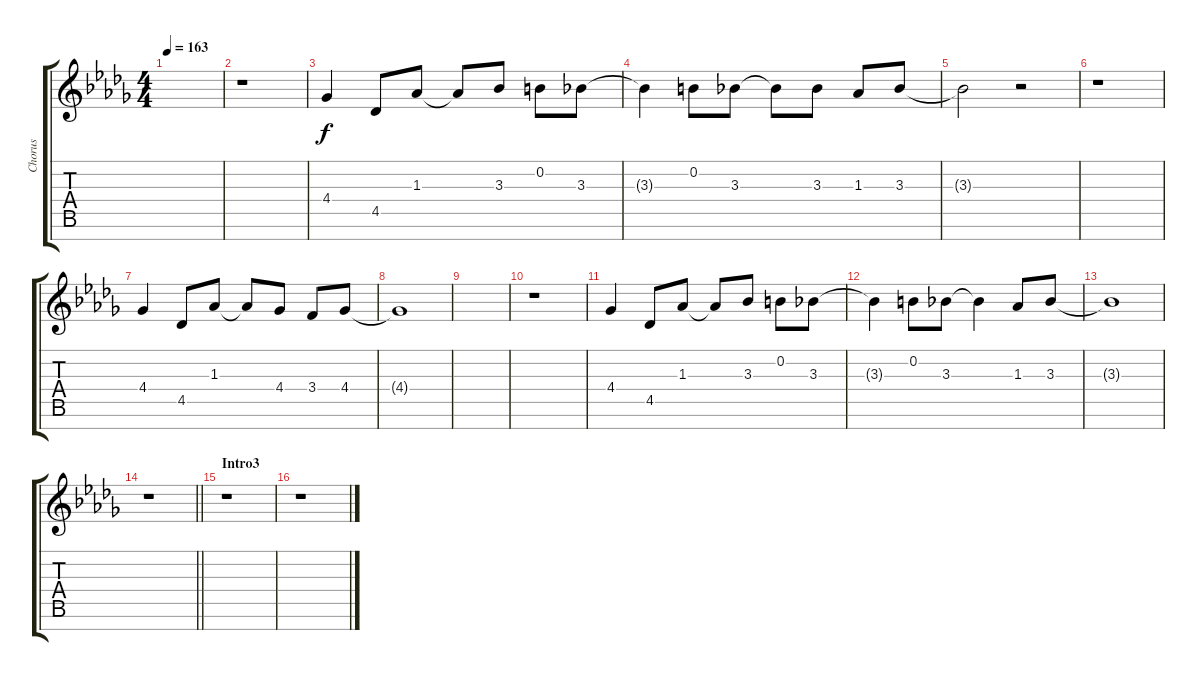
\track ("Chorus" "Chorus") {instrument voiceoohs}
\staff {score tabs}
\tuning (E5 B4 G4 D4 A3 E3 B2) {hide}
\ts (4 4)
\tempo 163
\clef g2
\ks db
|
r.1 |
4.4.4 4.5.8 1.3.8 1.3{t}.8 3.3.8 0.2.8 3.3.8 |
3.3{t}.4 0.2.8 3.3.8 3.3{t}.8 3.3.8 1.3.8 3.3.8 |
3.3{t}.2 r.2 |
r.1 |
4.4.4 4.5.8 1.3.8 1.3{t}.8 4.4.8 3.4.8 4.4.8 |
4.4{t}.1 |
|
r.1 |
4.4.4 4.5.8 1.3.8 1.3{t}.8 3.3.8 0.2.8 3.3.8 |
3.3{t}.4 0.2.8 3.3.8 3.3{t}.4 1.3.8 3.3.8 |
3.3{t}.1 |
\barLineRight lightlight
r.1 |
\section ("" "Intro3")
r.1 |
r.1
